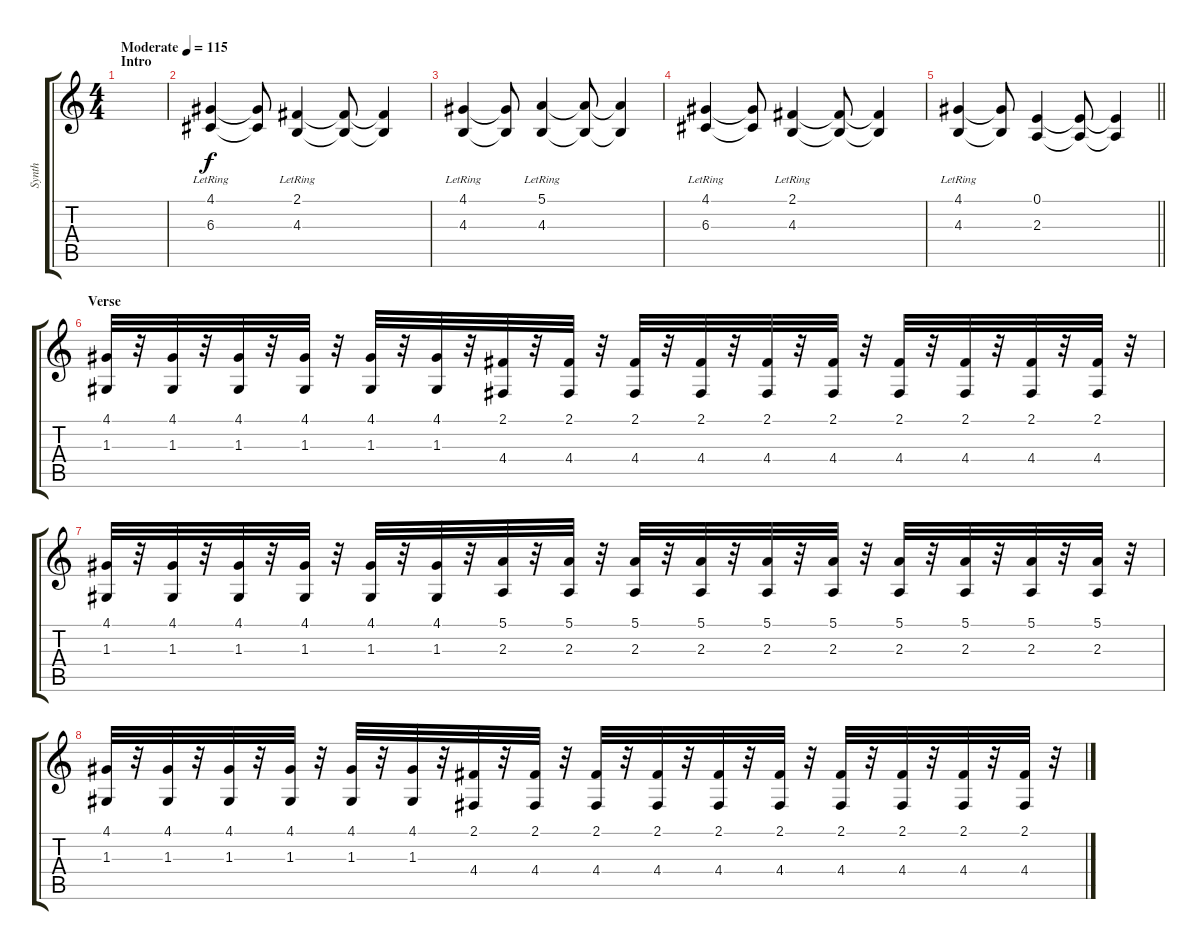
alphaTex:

\track ("Synth" "Synth") {instrument synthstrings2}
\staff {score tabs}
\tuning (E4 B3 G3 D3 A2 E2) {hide}
\ts (4 4)
\section ("" "Intro")
\tempo (115 "Moderate")
\clef g2
\ks c
|
(4.1{lr} 6.3{lr}).4 (4.1{t} 6.3{t}).8 (2.1{lr} 4.3{lr}).4 (2.1{t} 4.3{t}).8 (2.1{t} 4.3{t}).4 |
(4.1{lr} 4.3{lr}).4 (4.1{t} 4.3{t}).8 (5.1{lr} 4.3{lr}).4 (5.1{t} 4.3{t}).8 (5.1{t} 4.3{t}).4 |
(4.1{lr} 6.3{lr}).4 (4.1{t} 6.3{t}).8 (2.1{lr} 4.3{lr}).4 (2.1{t} 4.3{t}).8 (2.1{t} 4.3{t}).4 |
\barLineRight lightlight
(4.1{lr} 4.3{lr}).4 (4.1{t} 4.3{t}).8 (0.1 2.3).4 (0.1{t} 2.3{t}).8 (0.1{t} 2.3{t}).4 |
\section ("" "Verse")
(4.1 1.3).32{volume 7 instrument lead2sawtooth} r.32 (4.1 1.3).32 r.32 (4.1 1.3).32 r.32 (4.1 1.3).32 r.32 (4.1 1.3).32 r.32 (4.1 1.3).32 r.32 (2.1 4.4).32 r.32 (2.1 4.4).32 r.32 (2.1 4.4).32 r.32 (2.1 4.4).32 r.32 (2.1 4.4).32 r.32 (2.1 4.4).32 r.32 (2.1 4.4).32 r.32 (2.1 4.4).32 r.32 (2.1 4.4).32 r.32 (2.1 4.4).32 r.32 |
(4.1 1.3).32{volume 7 instrument lead2sawtooth} r.32 (4.1 1.3).32 r.32 (4.1 1.3).32 r.32 (4.1 1.3).32 r.32 (4.1 1.3).32 r.32 (4.1 1.3).32 r.32 (5.1 2.3).32 r.32 (5.1 2.3).32 r.32 (5.1 2.3).32 r.32 (5.1 2.3).32 r.32 (5.1 2.3).32 r.32 (5.1 2.3).32 r.32 (5.1 2.3).32 r.32 (5.1 2.3).32 r.32 (5.1 2.3).32 r.32 (5.1 2.3).32 r.32 |
(4.1 1.3).32{volume 7 instrument lead2sawtooth} r.32 (4.1 1.3).32 r.32 (4.1 1.3).32 r.32 (4.1 1.3).32 r.32 (4.1 1.3).32 r.32 (4.1 1.3).32 r.32 (2.1 4.4).32 r.32 (2.1 4.4).32 r.32 (2.1 4.4).32 r.32 (2.1 4.4).32 r.32 (2.1 4.4).32 r.32 (2.1 4.4).32 r.32 (2.1 4.4).32 r.32 (2.1 4.4).32 r.32 (2.1 4.4).32 r.32 (2.1 4.4).32 r.32
